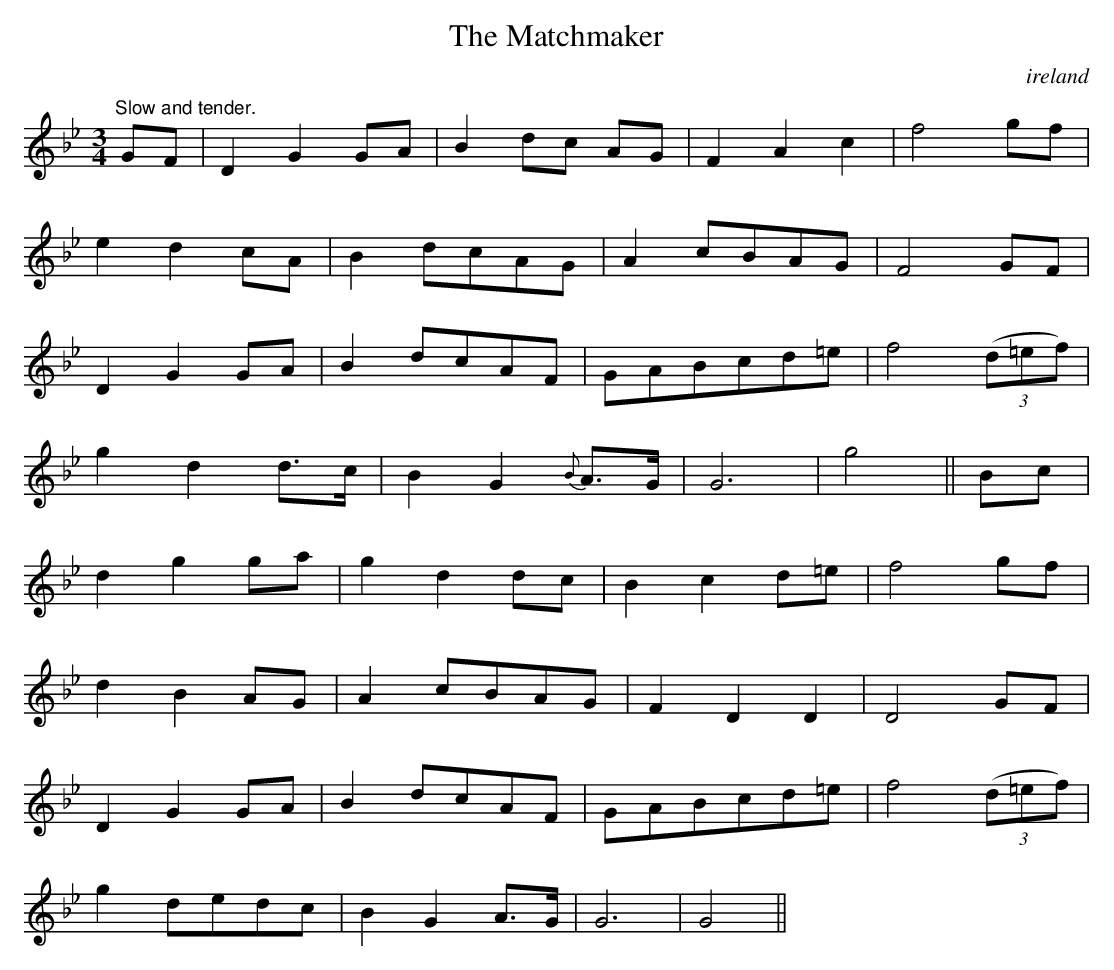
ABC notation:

X:1
T:Matchmaker, The
O:ireland
L:1/8
M:3/4
K:Bb
"Slow and tender."\
GF|\
D2 G2 GA|B2 dc AG|F2 A2 c2|f4 gf|
e2 d2 cA|B2 dcAG|A2 cBAG|F4 GF|
D2 G2 GA|B2 dcAF|GABcd=e|f4 ((3d=ef)|
g2 d2 d>c|B2 G2 {B}A>G|G6|g4||Bc|
d2 g2 ga|g2 d2 dc|B2 c2 d=e|f4 gf|
d2 B2 AG|A2 cBAG|F2 D2 D2|D4 GF|
D2 G2 GA|B2 dcAF|GABcd=e|f4 ((3d=ef)|
g2 dedc|B2 G2 A>G|G6|G4||
